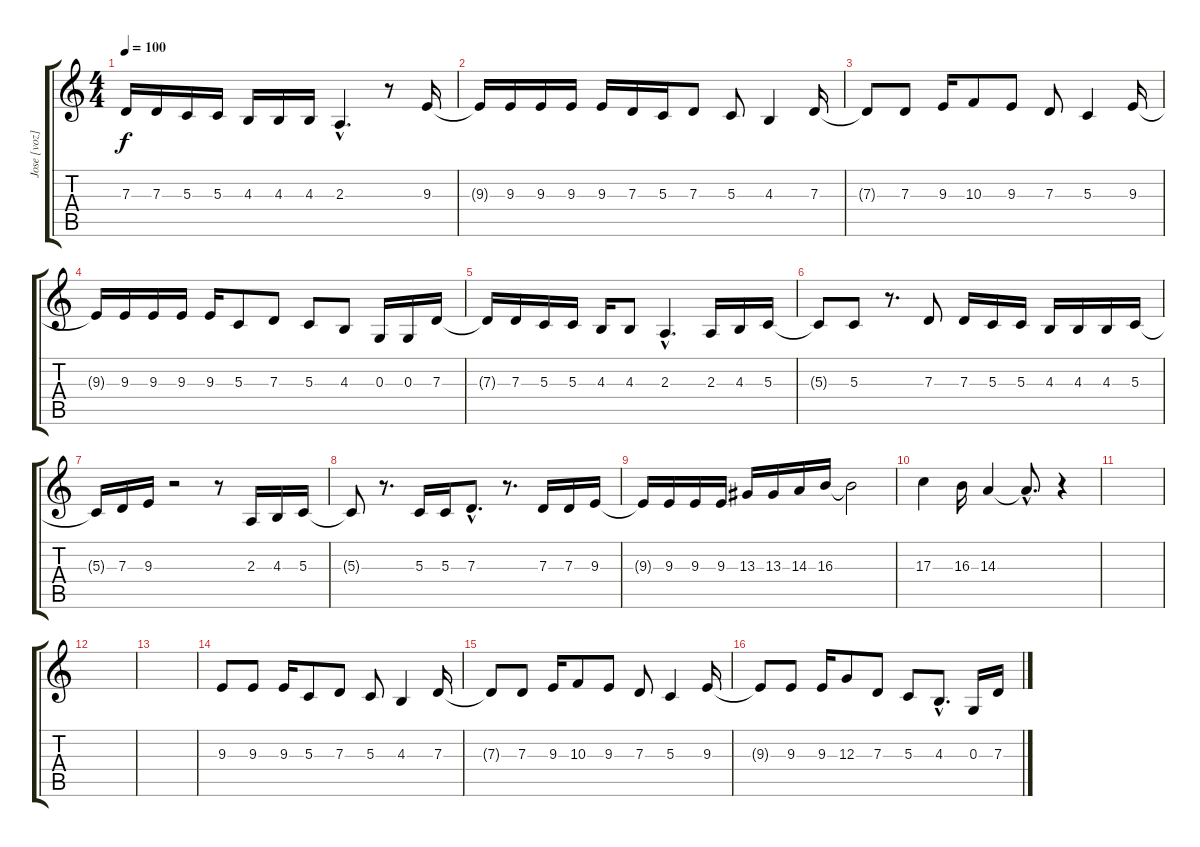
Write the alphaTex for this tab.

\track ("Jose [voz]" "Jose [voz]") {instrument pad7halo}
\staff {score tabs}
\tuning (E4 B3 G3 D3 A2 E2) {hide}
\ts (4 4)
\tempo 100
\clef g2
\ks c
7.3{t}.16{dy f} 7.3.16 5.3.16 5.3.16 4.3.16 4.3.16 4.3.16 2.3{hac}.4{d} r.8 9.3.16 |
9.3{t}.16 9.3.16 9.3.16 9.3.16 9.3.16 7.3.16 5.3.16 7.3.8 5.3.8 4.3.4 7.3.16 |
7.3{t}.8 7.3.8 9.3.16 10.3.8 9.3.8 7.3.8 5.3.4 9.3.16 |
9.3{t}.16 9.3.16 9.3.16 9.3.16 9.3.16 5.3.8 7.3.8 5.3.8 4.3.8 0.3.16 0.3.16 7.3.16 |
7.3{t}.16 7.3.16 5.3.16 5.3.16 4.3.16 4.3.8 2.3{hac}.4{d} 2.3.16 4.3.16 5.3.16 |
5.3{t}.8 5.3.8 r.8{d} 7.3.8 7.3.16 5.3.16 5.3.16 4.3.16 4.3.16 4.3.16 5.3.16 |
5.3{t}.16 7.3.16 9.3.16 r.2 r.8 2.3.16 4.3.16 5.3.16 |
5.3{t}.8 r.8{d} 5.3.16 5.3.16 7.3{hac}.8{d} r.8{d} 7.3.16 7.3.16 9.3.16 |
9.3{t}.16 9.3.16 9.3.16 9.3.16 13.3.16 13.3.16 14.3.16 16.3.16 16.3{t}.2 |
17.3.4 16.3.16 14.3.4 14.3{hac t}.8{d} r.4 |
|
|
|
9.3.8 9.3.8 9.3.16 5.3.8 7.3.8 5.3.8 4.3.4 7.3.16 |
7.3{t}.8 7.3.8 9.3.16 10.3.8 9.3.8 7.3.8 5.3.4 9.3.16 |
9.3{t}.8 9.3.8 9.3.16 12.3.8 7.3.8 5.3.8 4.3{hac}.8{d} 0.3.16 7.3.16
